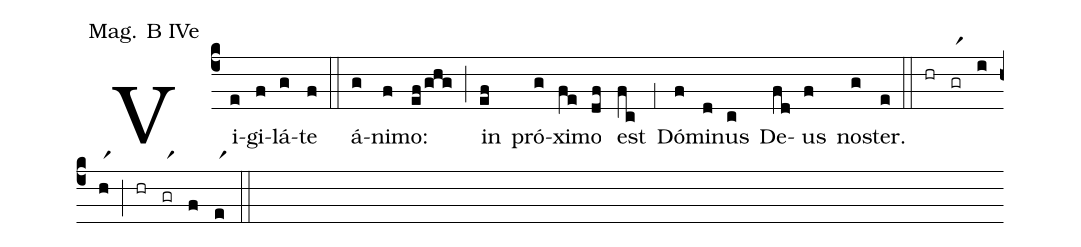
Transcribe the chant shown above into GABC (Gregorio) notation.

annotation: Mag. B IVe;
%%
(c4) Vi(e)gi(f)lá(g)te(f) (::) á(g)ni(f)mo:(ef/ghg) (;) in(ef) pró(g)xi(fe)mo(df) est(fc) (;1) Dó(f)mi(d)nus(c) De(fd)us(f) no(g)ster.(e) (::) (hr)(grr1)(i)(hr1)(;)(hr)(grr1)(f)(er1)(::)
